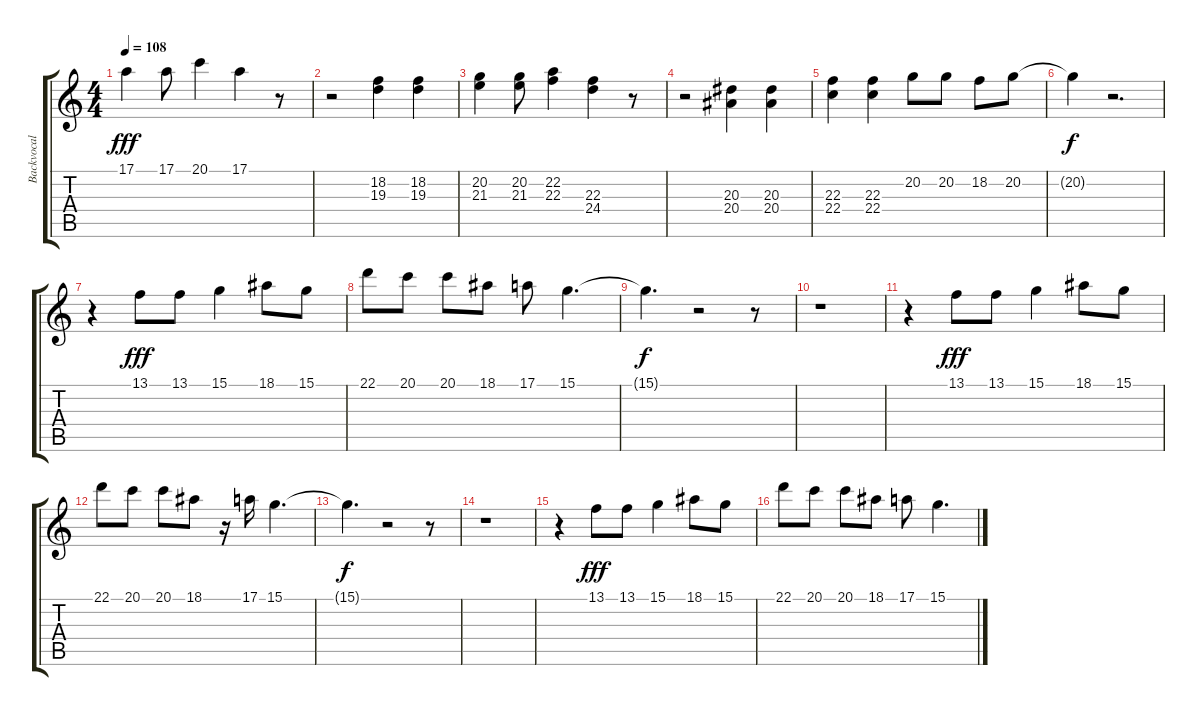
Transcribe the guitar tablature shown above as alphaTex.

\track ("Backvocal" "Backvocal") {instrument choiraahs}
\staff {score tabs}
\tuning (E4 B3 G3 D3 A2 E2) {hide}
\ts (4 4)
\tempo 108
\clef g2
\ks c
17.1.4{dy fff} 17.1.8 20.1.4 17.1.4 r.8 |
r.2 (18.2 19.3).4 (18.2 19.3).4 |
(20.2 21.3).4 (20.2 21.3).8 (22.2 22.3).4 (22.3 24.4).4 r.8 |
r.2 (20.3 20.4).4 (20.3 20.4).4 |
(22.3 22.4).4 (22.3 22.4).4 20.2.8 20.2.8 18.2.8 20.2.8 |
20.2{t}.4{dy f} r.2{d} |
r.4 13.1.8{dy fff} 13.1.8 15.1.4 18.1.8 15.1.8 |
22.1.8 20.1.8 20.1.8 18.1.8 17.1.8 15.1.4{d} |
15.1{t}.4{d dy f} r.2 r.8 |
r.1 |
r.4 13.1.8{dy fff} 13.1.8 15.1.4 18.1.8 15.1.8 |
22.1.8 20.1.8 20.1.8 18.1.8 r.16 17.1.16 15.1.4{d} |
15.1{t}.4{d dy f} r.2 r.8 |
r.1 |
r.4 13.1.8{dy fff} 13.1.8 15.1.4 18.1.8 15.1.8 |
22.1.8 20.1.8 20.1.8 18.1.8 17.1.8 15.1.4{d}
